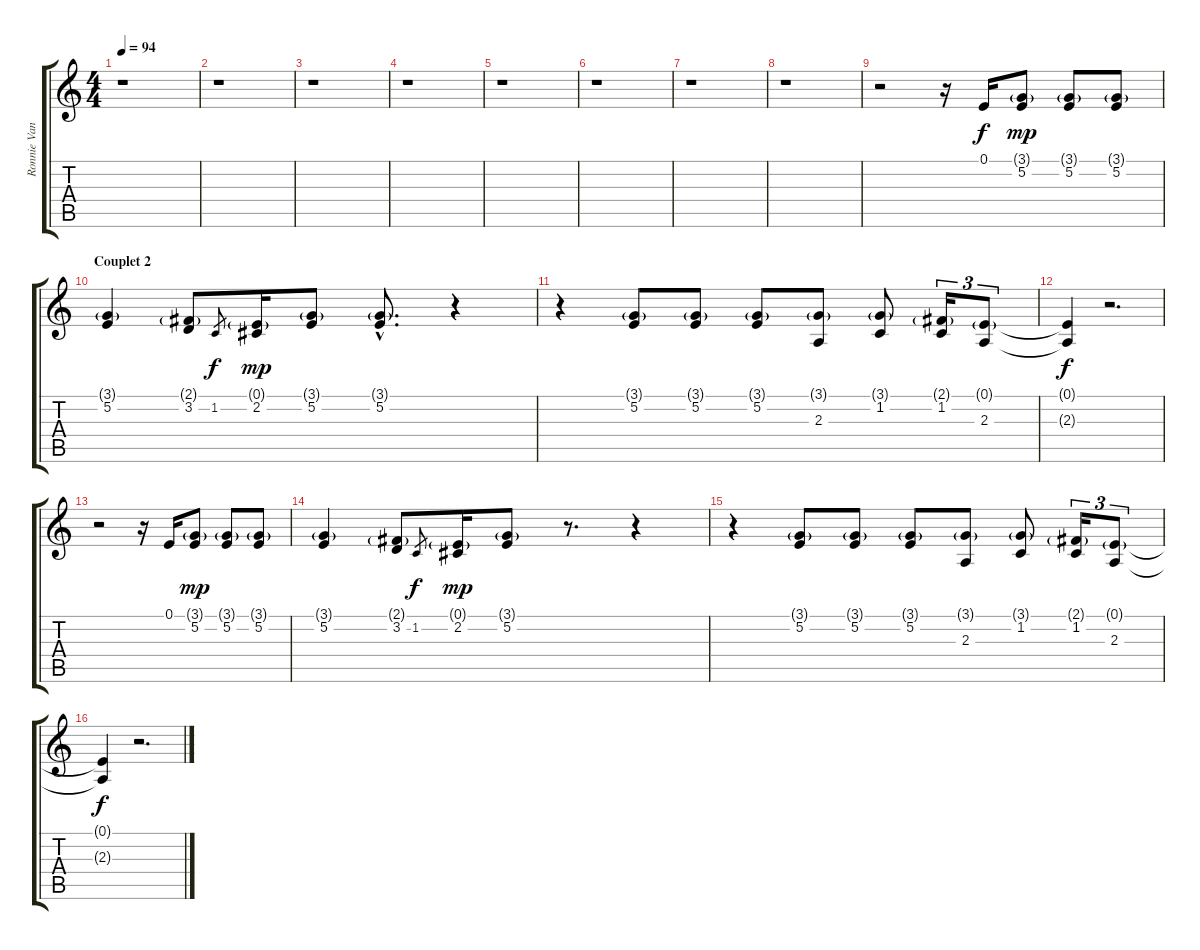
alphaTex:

\track ("Ronnie Van Zant (vocal)" "Ronnie Van") {instrument lead2sawtooth}
\staff {score tabs}
\tuning (E4 B3 G3 D3 A2 E2) {hide}
\ts (4 4)
\tempo 94
\clef g2
\ks c
r.1{dy f} |
r.1 |
r.1 |
r.1 |
r.1 |
r.1 |
r.1 |
r.1 |
r.2 r.16 0.1.16 (3.1{g} 5.2).8{dy mp} (3.1{g} 5.2).8 (3.1{g} 5.2).8 |
\section ("" "Couplet 2")
(3.1{g} 5.2).4 (2.1{g} 3.2).8 1.2.8{gr dy f} (0.1{g} 2.2).16{dy mp} (3.1{g} 5.2).8 (3.1{g hac} 5.2{hac}).8{d} r.4 |
r.4 (3.1{g} 5.2).8 (3.1{g} 5.2).8 (3.1{g} 5.2).8 (3.1{g} 2.3).8 (3.1{g} 1.2).8 (2.1{g} 1.2).16{tu (3 2)} (0.1{g} 2.3).8{tu (3 2)} |
(0.1{t} 2.3{t}).4{dy f} r.2{d} |
r.2 r.16 0.1.16 (3.1{g} 5.2).8{dy mp} (3.1{g} 5.2).8 (3.1{g} 5.2).8 |
(3.1{g} 5.2).4 (2.1{g} 3.2).8 1.2.8{gr dy f} (0.1{g} 2.2).16{dy mp} (3.1{g} 5.2).8 r.8{d} r.4 |
r.4 (3.1{g} 5.2).8 (3.1{g} 5.2).8 (3.1{g} 5.2).8 (3.1{g} 2.3).8 (3.1{g} 1.2).8 (2.1{g} 1.2).16{tu (3 2)} (0.1{g} 2.3).8{tu (3 2)} |
(0.1{t} 2.3{t}).4{dy f} r.2{d}
